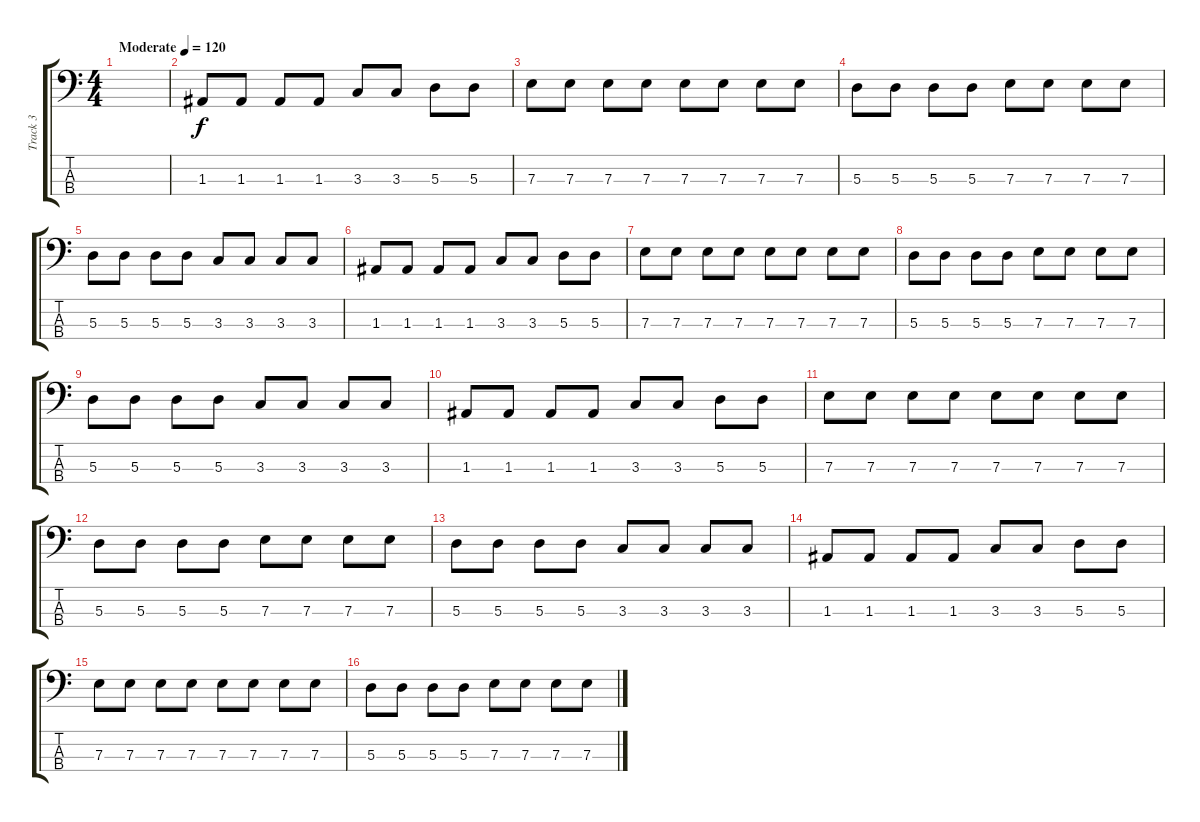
\track ("Track 3" "Track 3") {instrument electricbassfinger}
\staff {score tabs}
\tuning (G2 D2 A1 E1) {hide}
\ts (4 4)
\tempo (120 "Moderate")
\clef f4
\ks c
|
1.3.8 1.3.8 1.3.8 1.3.8 3.3.8 3.3.8 5.3.8 5.3.8 |
7.3.8 7.3.8 7.3.8 7.3.8 7.3.8 7.3.8 7.3.8 7.3.8 |
5.3.8 5.3.8 5.3.8 5.3.8 7.3.8 7.3.8 7.3.8 7.3.8 |
5.3.8 5.3.8 5.3.8 5.3.8 3.3.8 3.3.8 3.3.8 3.3.8 |
1.3.8 1.3.8 1.3.8 1.3.8 3.3.8 3.3.8 5.3.8 5.3.8 |
7.3.8 7.3.8 7.3.8 7.3.8 7.3.8 7.3.8 7.3.8 7.3.8 |
5.3.8 5.3.8 5.3.8 5.3.8 7.3.8 7.3.8 7.3.8 7.3.8 |
5.3.8 5.3.8 5.3.8 5.3.8 3.3.8 3.3.8 3.3.8 3.3.8 |
1.3.8 1.3.8 1.3.8 1.3.8 3.3.8 3.3.8 5.3.8 5.3.8 |
7.3.8 7.3.8 7.3.8 7.3.8 7.3.8 7.3.8 7.3.8 7.3.8 |
5.3.8 5.3.8 5.3.8 5.3.8 7.3.8 7.3.8 7.3.8 7.3.8 |
5.3.8 5.3.8 5.3.8 5.3.8 3.3.8 3.3.8 3.3.8 3.3.8 |
1.3.8 1.3.8 1.3.8 1.3.8 3.3.8 3.3.8 5.3.8 5.3.8 |
7.3.8 7.3.8 7.3.8 7.3.8 7.3.8 7.3.8 7.3.8 7.3.8 |
5.3.8 5.3.8 5.3.8 5.3.8 7.3.8 7.3.8 7.3.8 7.3.8
